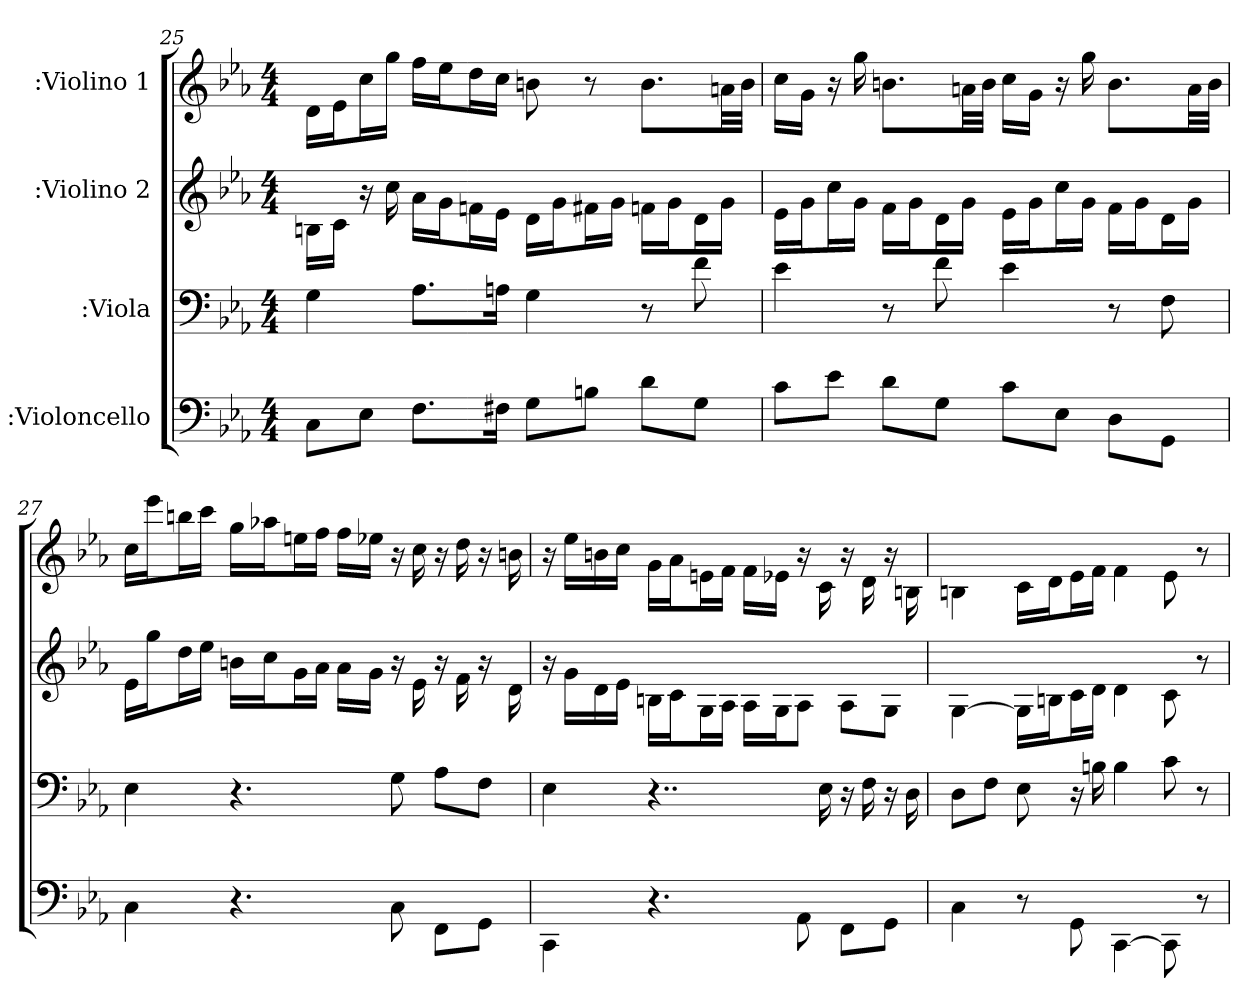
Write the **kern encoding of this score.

**kern	**kern	**kern	**kern
*part4	*part3	*part2	*part1
*staff4	*staff3	*staff2	*staff1
*I":Violoncello	*I":Viola	*I":Violino 2	*I":Violino 1
*k[b-e-a-]	*k[b-e-a-]	*k[b-e-a-]	*k[b-e-a-]
*c:	*c:	*c:	*c:
*M4/4	*M4/4	*M4/4	*M4/4
=25	=25	=25	=25
8C\L	4G\	16Bn\LL	16d\LL
.	.	16c\JJ	16e-\J
8E-\J	.	16r	16cc\L
.	.	16cc\	16gg\JJ
8.F\L	8.A-\L	16a-\LL	16ff\LL
.	.	16g\J	16ee-\J
.	.	16fn\L	16dd\L
16F#X\Jk	16An\Jk	16e-\JJ	16cc\JJ
8G\L	4G\	16d\LL	8bn\
.	.	16g\J	.
8Bn\J	.	16f#X\L	8r
.	.	16g\JJ	.
8d\L	8r	16fn\LL	8.b\L
.	.	16g\J	.
8G\J	8f\	16d\L	.
.	.	16g\JJ	32an\LL
.	.	.	32b\JJJ
=26	=26	=26	=26
8c\L	4e-\	16e-\LL	16cc\LL
.	.	16g\J	16g\JJ
8e-\J	.	16cc\L	16r
.	.	16g\JJ	16gg\
8d\L	8r	16f\LL	8.bn\L
.	.	16g\J	.
8G\J	8f\	16d\L	.
.	.	16g\JJ	32an\LL
.	.	.	32b\JJJ
8c\L	4e-\	16e-\LL	16cc\LL
.	.	16g\J	16g\JJ
8E-\J	.	16cc\L	16r
.	.	16g\JJ	16gg\
8D\L	8r	16f\LL	8.b\L
.	.	16g\J	.
8GG\J	8F\	16d\L	.
.	.	16g\JJ	32a\LL
.	.	.	32b\JJJ
=27	=27	=27	=27
4C\	4E-\	16e-\LL	16cc\LL
.	.	16gg\J	16eee-\J
.	.	16dd\L	16bbn\L
.	.	16ee-\JJ	16ccc\JJ
4.r	4.r	16bn\LL	16gg\LL
.	.	16cc\J	16aa-X\J
.	.	16g\L	16een\L
.	.	16a-\JJ	16ff\JJ
.	.	16a-\LL	16ff\LL
.	.	16g\JJ	16ee-X\JJ
8C\	8G\	16r	16r
.	.	16e-\	16cc\
8FF\L	8A-\L	16r	16r
.	.	16f\	16dd\
8GG\J	8F\J	16r	16r
.	.	16d\	16b\
=28	=28	=28	=28
4CC\	4E-\	16r	16r
.	.	16g\LL	16ee-\LL
.	.	16d\	16bn\
.	.	16e-\JJ	16cc\JJ
4.r	4..r	16Bn\LL	16g\LL
.	.	16c\J	16a-\J
.	.	16G\L	16en\L
.	.	16A-\JJ	16f\JJ
.	.	16A-\LL	16f\LL
.	.	16G\J	16e-X\JJ
8AA-\	.	8A-\J	16r
.	16E-\	.	16c\
8FF\L	16r	8A-\L	16r
.	16F\	.	16d\
8GG\J	16r	8G\J	16r
.	16D\	.	16B\
=29	=29	=29	=29
4C\	8D\L	[4G\	4Bn\
.	8F\J	.	.
8r	8E-\	16G\LL]	16c\LL
.	.	16Bn\J	16d\J
8GG\	16r	16c\L	16e-\L
.	16Bn\	16d\JJ	16f\JJ
[4CC\	4B\	4d\	4f\
8CC\]	8c\	8c\	8e-\
8r	8r	8r	8r
=	=	=	=
*-	*-	*-	*-
